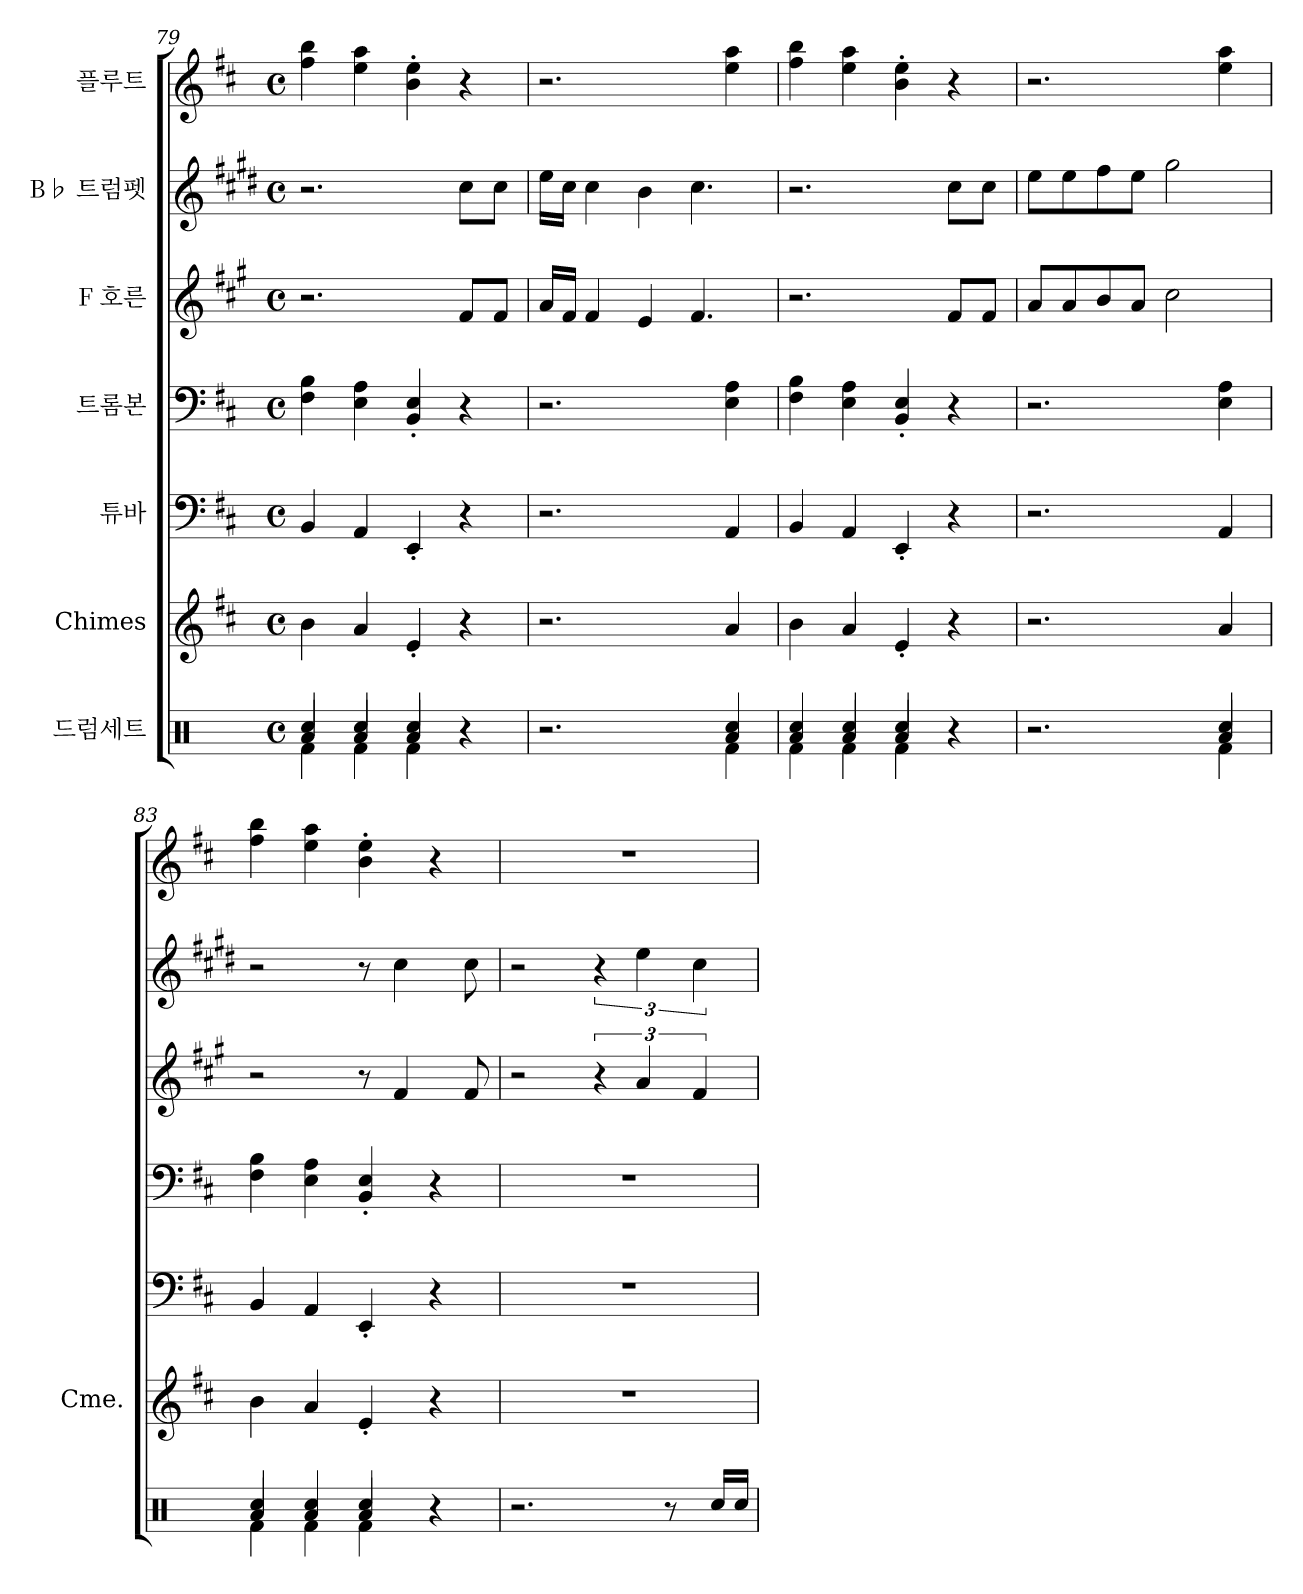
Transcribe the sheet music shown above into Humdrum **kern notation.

**kern	**kern	**kern	**kern	**kern	**kern	**kern
*part7	*part6	*part5	*part4	*part3	*part2	*part1
*staff7	*staff6	*staff5	*staff4	*staff3	*staff2	*staff1
*I"드럼세트	*I"Chimes	*I"튜바	*I"트롬본	*I"F 호른	*I"B♭ 트럼펫	*I"플루트
*	*I'Cme.	*	*	*	*	*
*clefX	*clefG2	*clefF4	*clefF4	*clefG2	*clefG2	*clefG2
*	*	*	*	*ITrd4c7	*ITrd1c2	*
*k[]	*k[f#c#]	*k[f#c#]	*k[f#c#]	*k[f#c#]	*k[f#c#]	*k[f#c#]
*M4/4	*M4/4	*M4/4	*M4/4	*M4/4	*M4/4	*M4/4
*met(c)	*met(c)	*met(c)	*met(c)	*met(c)	*met(c)	*met(c)
=79	=79	=79	=79	=79	=79	=79
*^	*	*	*	*	*	*
*	*^	*	*	*	*	*	*
4Ra/	4Rf\	4Rcc/	4b\	4BB/	4F#\ 4B\	2.r	2.r	4ff#\ 4bb\
4Ra/	4Rf\	4Rcc/	4a/	4AA/	4E\ 4A\	.	.	4ee\ 4aa\
4Ra/	4Rf\	4Rcc/	4e'/	4EE'/	4BB/' 4E/'	.	.	4b\' 4ee\'
4r	4ryy	4ryy	4r	4r	4r	8B/L	8b\L	4r
.	.	.	.	.	.	8B/J	8b\J	.
!!LO:PB:g=z
=80	=80	=80	=80	=80	=80	=80	=80	=80
2.r	2.ryy	2.ryy	2.r	2.r	2.r	16d/LL	16dd\LL	2.r
.	.	.	.	.	.	16B/JJ	16b\JJ	.
.	.	.	.	.	.	4B/	4b\	.
.	.	.	.	.	.	4A/	4a\	.
.	.	.	.	.	.	4.B/	4.b\	.
4Ra/	4Rf\	4Rcc/	4a/	4AA/	4E\ 4A\	.	.	4ee\ 4aa\
=81	=81	=81	=81	=81	=81	=81	=81	=81
4Ra/	4Rf\	4Rcc/	4b\	4BB/	4F#\ 4B\	2.r	2.r	4ff#\ 4bb\
4Ra/	4Rf\	4Rcc/	4a/	4AA/	4E\ 4A\	.	.	4ee\ 4aa\
4Ra/	4Rf\	4Rcc/	4e'/	4EE'/	4BB/' 4E/'	.	.	4b\' 4ee\'
4r	4ryy	4ryy	4r	4r	4r	8B/L	8b\L	4r
.	.	.	.	.	.	8B/J	8b\J	.
=82	=82	=82	=82	=82	=82	=82	=82	=82
2.r	2.ryy	2.ryy	2.r	2.r	2.r	8d/L	8dd\L	2.r
.	.	.	.	.	.	8d/	8dd\	.
.	.	.	.	.	.	8e/	8ee\	.
.	.	.	.	.	.	8d/J	8dd\J	.
.	.	.	.	.	.	2f#\	2ff#\	.
4Ra/	4Rf\	4Rcc/	4a/	4AA/	4E\ 4A\	.	.	4ee\ 4aa\
=83	=83	=83	=83	=83	=83	=83	=83	=83
4Ra/	4Rf\	4Rcc/	4b\	4BB/	4F#\ 4B\	2r	2r	4ff#\ 4bb\
4Ra/	4Rf\	4Rcc/	4a/	4AA/	4E\ 4A\	.	.	4ee\ 4aa\
4Ra/	4Rf\	4Rcc/	4e'/	4EE'/	4BB/' 4E/'	8r	8r	4b\' 4ee\'
.	.	.	.	.	.	4B/	4b\	.
4r	4ryy	4ryy	4r	4r	4r	.	.	4r
.	.	.	.	.	.	8B/	8b\	.
*v	*v	*v	*	*	*	*	*	*
=84	=84	=84	=84	=84	=84	=84
2.r	1r	1r	1r	2r	2r	1r
.	.	.	.	6r	6r	.
.	.	.	.	6d/	6dd\	.
8r	.	.	.	.	.	.
.	.	.	.	6B/	6b\	.
16Rcc/LL	.	.	.	.	.	.
16Rcc/JJ	.	.	.	.	.	.
=	=	=	=	=	=	=
*-	*-	*-	*-	*-	*-	*-
